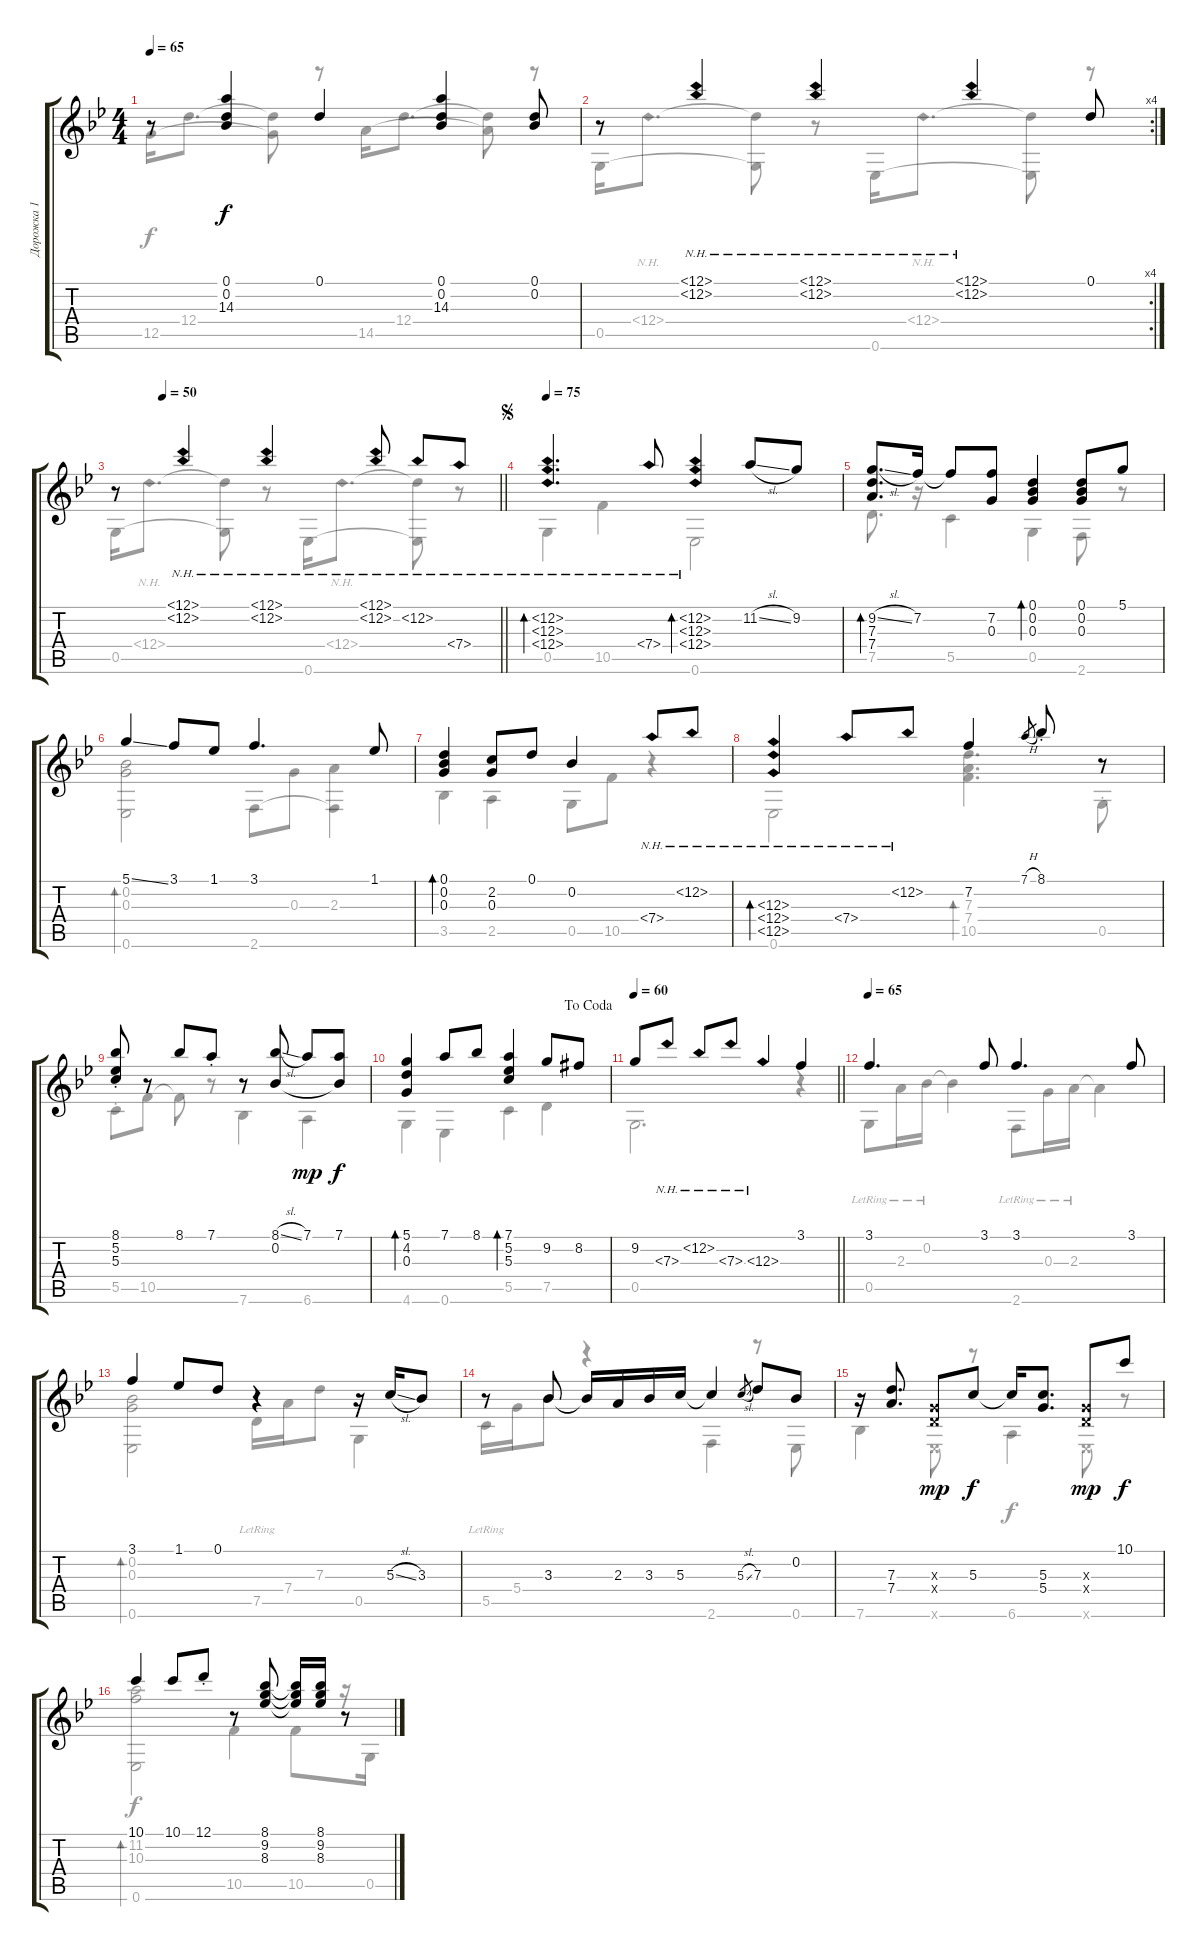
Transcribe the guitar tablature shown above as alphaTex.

\track ("Дорожка 1" "Дорожка 1") {instrument acousticguitarsteel}
\staff {score tabs}
\tuning (D4 Bb3 G3 D3 G2 Eb2) {hide}
\voice
\ts (4 4)
\tempo 65
\clef g2
\ks gminor
r.8{dy f} (0.1 0.2 14.3).4 0.1.4 (0.1 0.2 14.3).4 (0.1 0.2).8 |
\rc 4
r.8 (12.1{nh} 12.2{nh}).4 (12.1{nh} 12.2{nh}).4 (12.1{nh} 12.2{nh}).4 0.1.8 |
\tempo (50 0.125)
\barLineRight lightlight
r.8 (12.1{nh} 12.2{nh}).4 (12.1{nh} 12.2{nh}).4 (12.1{nh} 12.2{nh}).8 12.2{nh}.8 7.4{nh}.8 |
\jump segno
\tempo 75
(12.2{nh} 12.3{nh} 12.4{nh}).4{d bd 120} 7.4{nh}.8 (12.2{nh} 12.3{nh} 12.4{nh}).4{bd 120} 11.2{sl}.8 9.2.8 |
(9.2{sl} 7.3 7.4).8{d bd 120} 7.2.16 7.2{t}.8 (7.2 0.3).8 (0.1 0.2 0.3).4{bd 120} (0.1 0.2 0.3).8 5.1.8 |
5.1{ss}.4 3.1.8 1.1.8 3.1.4{d} 1.1.8 |
(0.1 0.2 0.3).4{bd 120} (2.2 0.3).8 0.1.8 0.2.4 7.4{nh}.8 12.2{nh}.8 |
(12.3{nh} 12.4{nh} 12.5{nh}).4{bd 120} 7.4{nh}.8 12.2{nh}.8 7.2.4 7.1{h}.8{gr} 8.1{st}.8 r.8 |
(8.1{st} 5.2{st} 5.3{st}).8 r.8 8.1.8 7.1{st}.8 r.8 (8.1{sl} 0.2).8 7.1.8{dy mp} (7.1 0.2{t}).8{dy f} |
\jump dacoda
(5.1 4.2 0.3).4{bd 120} 7.1.8 8.1.8 (7.1 5.2 5.3).4{bd 120} 9.2.8 8.2{acc #}.8 |
\tempo 60
\barLineRight lightlight
9.2.8 7.3{nh}.8 12.2{nh}.8 7.3{nh}.8 12.3{nh}.4 3.1.4 |
\tempo 65
3.1.4{d} 3.1.8 3.1.4{d} 3.1.8 |
3.1.4 1.1.8 0.1.8 r.4 r.16 5.3{sl}.16 3.3.8 |
r.8 3.3.8 3.3{t}.16 2.3.16 3.3.16 5.3.16 5.3{t}.4 5.3{sl}.8{gr} 7.3.8 0.2.8 |
r.16 (7.3 7.4).8{d} (0.3{x} 0.4{x}).8{dy mp} 5.3.8{dy f} 5.3{t}.16 (5.3 5.4).8{d} (0.3{x} 0.4{x}).8{dy mp} 10.1.8{dy f} |
10.1.4 10.1.8 12.1{st}.8 r.8 (8.1 9.2 8.3).8 (8.1{t} 9.2{t} 8.3{t}).16 (8.1 9.2 8.3).16 r.8
\voice
\clef g2
\ottava regular
\simile none
\ks gminor
12.5.16{dy f} 12.4.8{d} (12.4{t} 12.5{t}).8 r.8 14.5.16 12.4.8{d} (12.4{t} 14.5{t}).8 r.8 |
0.5.16 12.4{nh}.8{d} (12.4{t} 0.5{t}).8 r.8 0.6.16 12.4{nh}.8{d} (12.4{t} 0.6{t}).8 r.8 |
\barLineRight lightlight
0.5.16 12.4{nh}.8{d} (12.4{t} 0.5{t}).8 r.8 0.6.16 12.4{nh}.8{d} (12.4{t} 0.6{t}).8 r.8 |
0.5.4 10.5.4 0.6.2 |
7.5.8{d} r.16 5.5.4 0.5.4 2.6.8 r.8 |
(0.2 0.3 0.6).2{bd 120} 2.6.8 0.3.8 (2.3 2.6{t}).4 |
3.5.4 2.5.4 0.5.8 10.5.8 r.4 |
0.6.2 (7.3 7.4 10.5).4{d bd 120} 0.5{st}.8 |
5.5{st}.8 10.5.8 10.5{t}.8 r.8 7.6.4 6.6.4 |
4.6.4 0.6.4 5.5.4 7.5.4 |
\barLineRight lightlight
0.5.2{d} r.4 |
0.5{lr}.8 2.3{lr}.16 0.2{lr}.16 0.2{t}.4 2.6{lr}.8 0.3{lr}.16 2.3{lr}.16 2.3{t}.4 |
(0.2 0.3 0.6).2{bd 120} 7.5{lr}.16 7.4.16 7.3.8 0.5.4 |
5.5{lr}.16 5.4.16 3.3.8 r.4 2.6.4 r.8 0.6.8 |
7.6.4 0.6{x}.8{dy mp} r.8 6.6.4{dy f} 0.6{x}.8{dy mp} r.8 |
(11.2 10.3 0.6).2{bd 120 dy f} 10.5.4 10.5.8 r.16 0.5.16
